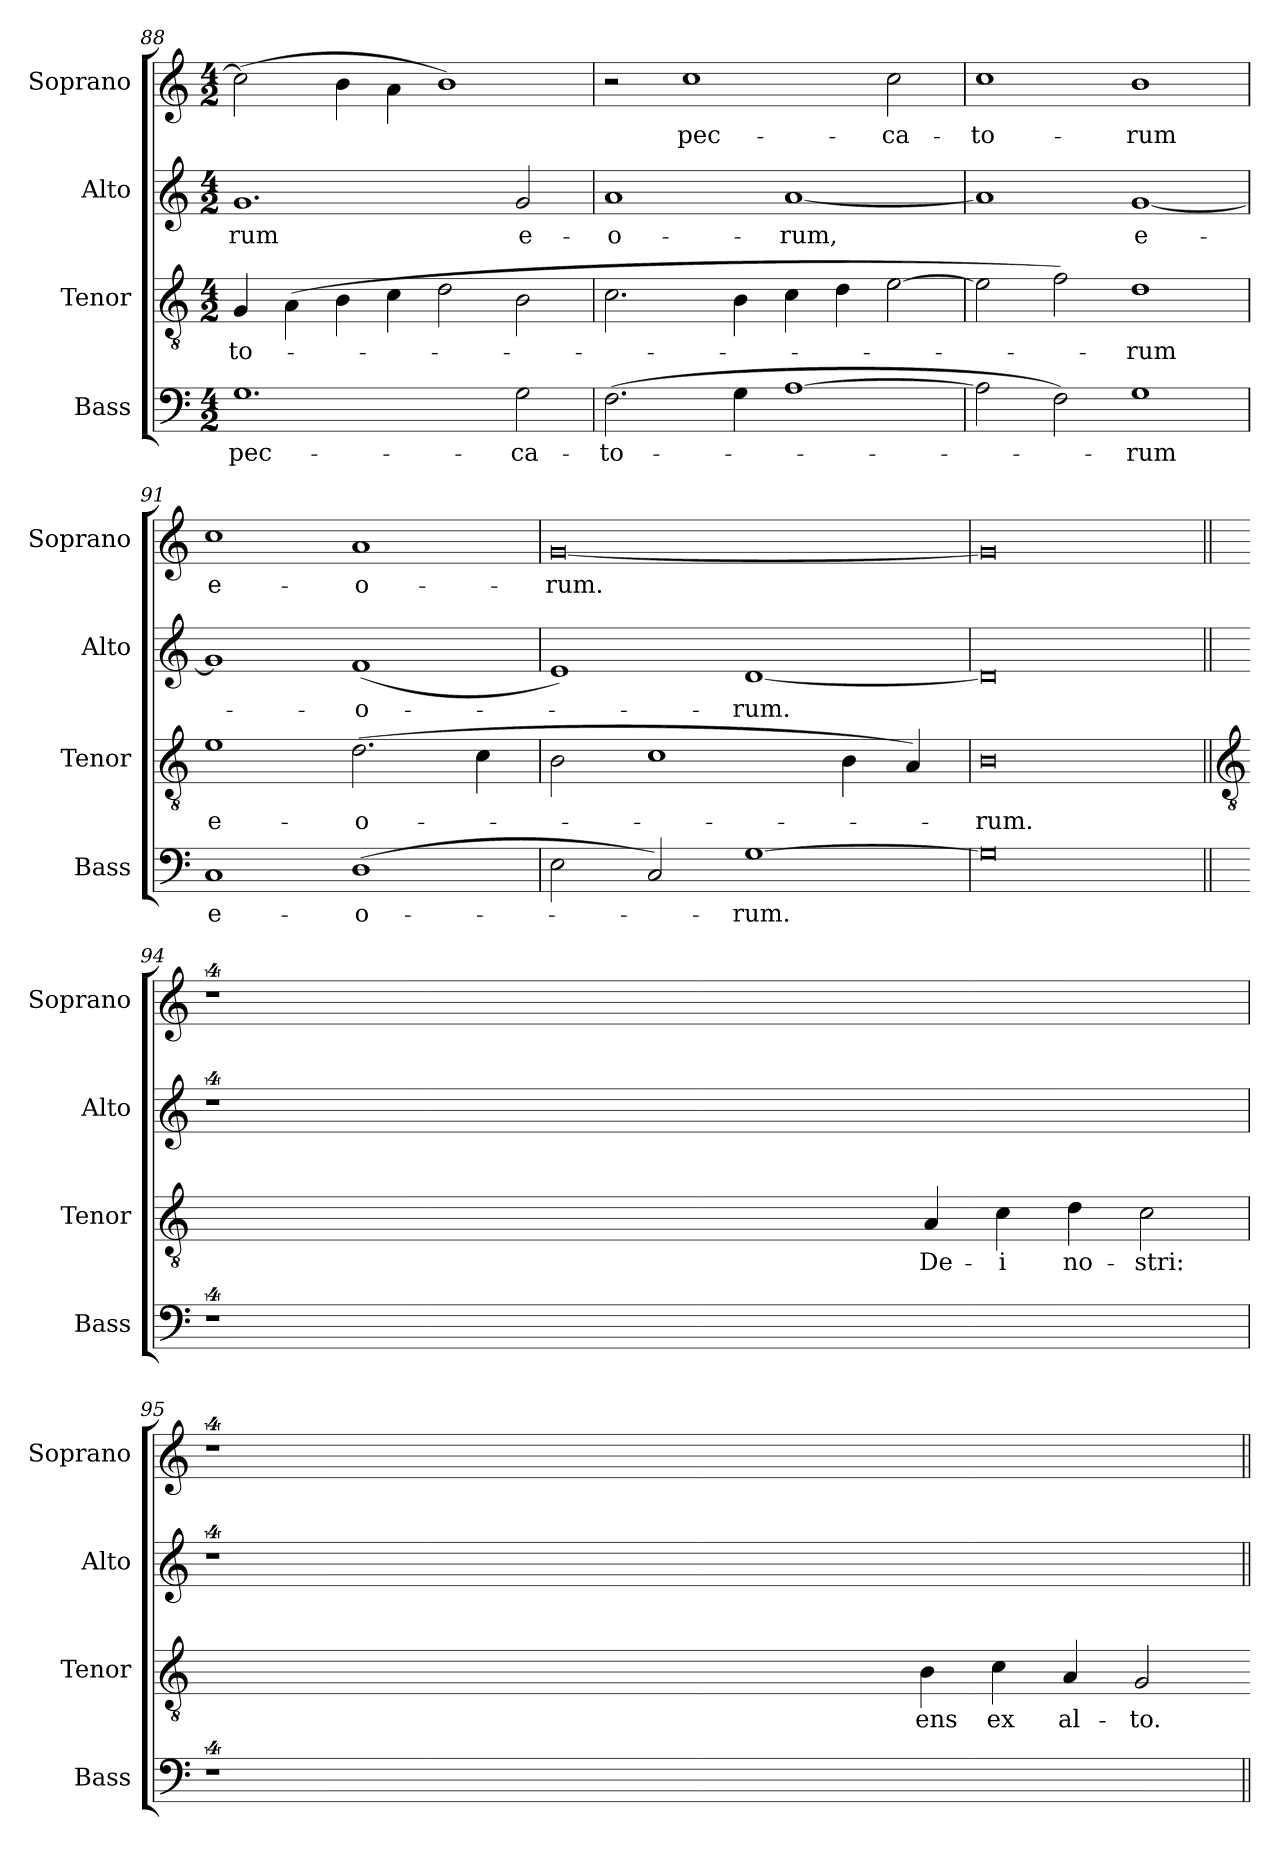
**kern	**text	**kern	**text	**kern	**text	**kern	**text
*part4	*part4	*part3	*part3	*part2	*part2	*part1	*part1
*staff4	*staff4	*staff3	*staff3	*staff2	*staff2	*staff1	*staff1
*I"Bass	*	*I"Tenor	*	*I"Alto	*	*I"Soprano	*
*I'Bass	*	*I'Tenor	*	*I'Alto	*	*I'Soprano	*
!!LO:LB:g=z
*clefF4	*	*clefGv2	*	*clefG2	*	*clefG2	*
*k[]	*	*k[]	*	*k[]	*	*k[]	*
*C:	*	*C:	*	*C:	*	*C:	*
*M4/2	*	*M4/2	*	*M4/2	*	*M4/2	*
=88	=88	=88	=88	=88	=88	=88	=88
!	!LO:LY:b	!	!LO:LY:b	!	!LO:LY:b	!	!
1.G	pec-	4G	-to-	1.g	rum	(>2cc]	.
.	.	(>4A\	.	.	.	.	.
.	.	4B	.	.	.	4b	.
.	.	4c	.	.	.	4a\	.
.	.	2d	.	.	.	1b)	.
!	!LO:LY:b	!	!	!	!LO:LY:b	!	!
2G	-ca-	2B	.	2g	e-	.	.
=89	=89	=89	=89	=89	=89	=89	=89
!	!LO:LY:b	!	!	!	!LO:LY:b	!	!
(>2.F	-to-	2.c	.	1a	-o-	2r	.
!	!	!	!	!	!	!	!LO:LY:b
.	.	.	.	.	.	1cc	pec-
4G	.	4B	.	.	.	.	.
!	!	!	!	!	!LO:LY:b	!	!
[1A	.	4c	.	[1a	-rum,	.	.
.	.	4d	.	.	.	.	.
!	!	!	!	!	!	!	!LO:LY:b
.	.	[2e	.	.	.	2cc	-ca-
=90	=90	=90	=90	=90	=90	=90	=90
!	!	!	!	!	!	!	!LO:LY:b
2A]	.	2e]	.	1a]	.	1cc	-to-
2F)	.	2f)	.	.	.	.	.
!	!LO:LY:b	!	!LO:LY:b	!	!LO:LY:b	!	!LO:LY:b
1G	rum	1d	rum	[1g	e-	1b	-rum
=91	=91	=91	=91	=91	=91	=91	=91
!	!LO:LY:b	!	!LO:LY:b	!	!	!	!LO:LY:b
1C	e-	1e	e-	1g]	.	1cc	e-
!	!LO:LY:b	!	!LO:LY:b	!	!LO:LY:b	!	!LO:LY:b
(>1D	-o-	(>2.d	-o-	(<1f	o-	1a	-o-
.	.	4c	.	.	.	.	.
=92	=92	=92	=92	=92	=92	=92	=92
!	!	!	!	!	!	!	!LO:LY:b
2E	.	2B	.	1e)	.	[0g	-rum.
2C)	.	1c\	.	.	.	.	.
!	!LO:LY:b	!	!	!	!LO:LY:b	!	!
[1G	rum.	.	.	[1d	rum.	.	.
.	.	4B	.	.	.	.	.
.	.	4A)	.	.	.	.	.
=93	=93	=93	=93	=93	=93	=93	=93
!	!	!	!LO:LY:b	!	!	!	!
0G]	.	0B	rum.	0d]	.	0g]	.
!!LO:LB:g=z
=94||	=94||	=94||	=94||	=94||	=94||	=94||	=94||
*	*	*clefGv2	*	*	*	*	*
!	!	!	!LO:LY:b	!	!	!	!
4%15r	.	[4cyy	Per	4%15r	.	4%15r	.
!	!	!	!LO:LY:b	!	!	!	!
.	.	4cyy_	vi-	.	.	.	.
!	!	!	!LO:LY:b	!	!	!	!
.	.	4cyy_	-sce-	.	.	.	.
!	!	!	!LO:LY:b	!	!	!	!
.	.	4cyy_	-ra	.	.	.	.
!	!	!	!LO:LY:b	!	!	!	!
.	.	4cyy_	mi-	.	.	.	.
!	!	!	!LO:LY:b	!	!	!	!
.	.	4cyy_	-se-	.	.	.	.
!	!	!	!LO:LY:b	!	!	!	!
.	.	4cyy_	-ri-	.	.	.	.
!	!	!	!LO:LY:b	!	!	!	!
.	.	4cyy_	-cor-	.	.	.	.
!	!	!	!LO:LY:b	!	!	!	!
.	.	4cyy_	-di-	.	.	.	.
!	!	!	!LO:LY:b	!	!	!	!
.	.	4cyy]	-ae	.	.	.	.
!	!	!	!LO:LY:b	!	!	!	!
.	.	4A	De-	.	.	.	.
!	!	!	!LO:LY:b	!	!	!	!
.	.	4c	-i	.	.	.	.
!	!	!	!LO:LY:b	!	!	!	!
.	.	4d	no-	.	.	.	.
!	!	!	!LO:LY:b	!	!	!	!
.	.	2c	-stri:	.	.	.	.
=95	=95	=95	=95	=95	=95	=95	=95
!	!	!	!LO:LY:b	!	!	!	!
4%15r	.	[4cyy	in	4%15r	.	4%15r	.
!	!	!	!LO:LY:b	!	!	!	!
.	.	4cyy_	qui-	.	.	.	.
!	!	!	!LO:LY:b	!	!	!	!
.	.	4cyy_	-bus	.	.	.	.
!	!	!	!LO:LY:b	!	!	!	!
.	.	4cyy_	vi-	.	.	.	.
!	!	!	!LO:LY:b	!	!	!	!
.	.	4cyy_	-si-	.	.	.	.
!	!	!	!LO:LY:b	!	!	!	!
.	.	4cyy_	-ta-	.	.	.	.
!	!	!	!LO:LY:b	!	!	!	!
.	.	4cyy_	-vit	.	.	.	.
!	!	!	!LO:LY:b	!	!	!	!
.	.	4cyy_	nos	.	.	.	.
!	!	!	!LO:LY:b	!	!	!	!
.	.	4cyy_	o-	.	.	.	.
!	!	!	!LO:LY:b	!	!	!	!
.	.	4cyy]	-ri-	.	.	.	.
!	!	!	!LO:LY:b	!	!	!	!
.	.	4B	-ens	.	.	.	.
!	!	!	!LO:LY:b	!	!	!	!
.	.	4c	ex	.	.	.	.
!	!	!	!LO:LY:b	!	!	!	!
.	.	4A	al-	.	.	.	.
!	!	!	!LO:LY:b	!	!	!	!
.	.	2G	-to.	.	.	.	.
=||	=||	=-	=||	=||	=||	=||	=||
*-	*-	*-	*-	*-	*-	*-	*-
